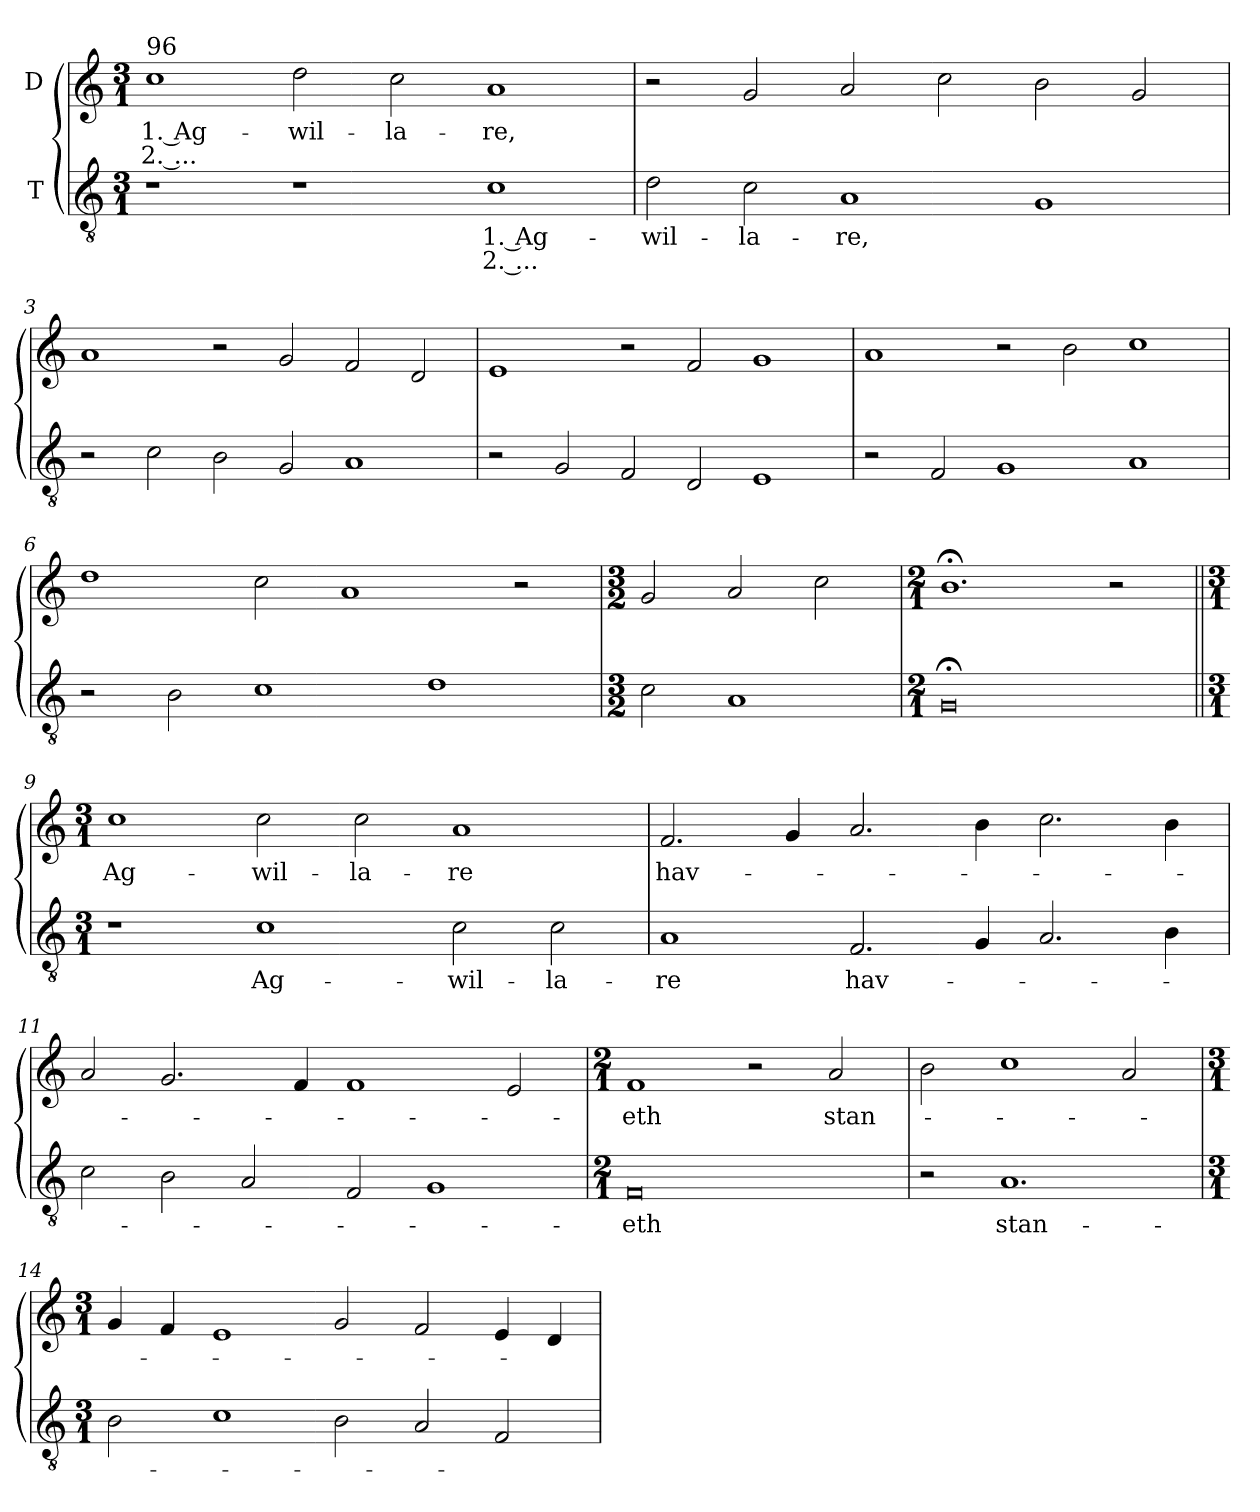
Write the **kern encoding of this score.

**kern	**text	**text	**kern	**text	**text
*part2	*part2	*part2	*part1	*part1	*part1
*staff2	*staff2	*staff2	*staff1	*staff1	*staff1
*I"T	*	*	*I"D	*	*
!!LO:PB:g=z
*clefGv2	*	*	*clefG2	*	*
*ITrd7c12	*	*	*	*	*
*k[]	*	*	*k[]	*	*
*C:	*	*	*C:	*	*
*M3/1	*	*	*M3/1	*	*
=1	=1	=1	=1	=1	=1
!	!	!	!LO:TX:a:t=96	!	!
!	!	!	!	!LO:LY:b:color=#000000	!LO:LY:b:color=#000000
1r	.	.	1cci\	1. Ag-	2. ...
!	!	!	!	!LO:LY:b:color=#000000	!
1r	.	.	2ddi\	-wil-	.
!	!	!	!	!LO:LY:b:color=#000000	!
.	.	.	2cci\	-la-	.
!	!LO:LY:b:color=#000000	!LO:LY:b:color=#000000	!	!	!
!	!	!	!	!LO:LY:b:color=#000000	!
1Ci\	1. Ag-	2. ...	1ai/	-re,	.
=2	=2	=2	=2	=2	=2
!	!LO:LY:b:color=#000000	!	!	!	!
2Di\	-wil-	.	2r	.	.
!	!LO:LY:b:color=#000000	!	!	!	!
2Ci\	-la-	.	2gi/	.	.
!	!LO:LY:b:color=#000000	!	!	!	!
1AAi/	-re,	.	2ai/	.	.
.	.	.	2cci\	.	.
1GGi/	.	.	2bi\	.	.
.	.	.	2gi/	.	.
=3	=3	=3	=3	=3	=3
2r	.	.	1ai/	.	.
2Ci\	.	.	.	.	.
2BBi\	.	.	2r	.	.
2GGi/	.	.	2gi/	.	.
1AAi/	.	.	2fi/	.	.
.	.	.	2di/	.	.
!!LO:LB:g=z
=4	=4	=4	=4	=4	=4
2r	.	.	1ei/	.	.
2GGi/	.	.	.	.	.
2FFi/	.	.	2r	.	.
2DDi/	.	.	2fi/	.	.
1EEi/	.	.	1gi/	.	.
=5	=5	=5	=5	=5	=5
2r	.	.	1ai/	.	.
2FFi/	.	.	.	.	.
1GGi/	.	.	2r	.	.
.	.	.	2bi\	.	.
1AAi/	.	.	1cci\	.	.
=6	=6	=6	=6	=6	=6
2r	.	.	1ddi\	.	.
2BBi\	.	.	.	.	.
1Ci\	.	.	2cci\	.	.
.	.	.	1ai/	.	.
1Di\	.	.	.	.	.
.	.	.	2r	.	.
=7	=7	=7	=7	=7	=7
*M3/2	*	*	*M3/2	*	*
2Ci\	.	.	2gi/	.	.
1AAi/	.	.	2ai/	.	.
.	.	.	2cci\	.	.
=8	=8	=8	=8	=8	=8
*M2/1	*	*	*M2/1	*	*
0GG;i/	.	.	1.b;i/	.	.
.	.	.	2r	.	.
!!LO:LB:g=z
=9||	=9||	=9||	=9||	=9||	=9||
*M3/1	*	*	*M3/1	*	*
!	!	!	!	!LO:LY:b:color=#000000	!
1r	.	.	1cci\	Ag-	.
!	!LO:LY:b:color=#000000	!	!	!	!
!	!	!	!	!LO:LY:b:color=#000000	!
1Ci\	Ag-	.	2cci\	-wil-	.
!	!	!	!	!LO:LY:b:color=#000000	!
.	.	.	2cci\	-la-	.
!	!LO:LY:b:color=#000000	!	!	!	!
!	!	!	!	!LO:LY:b:color=#000000	!
2Ci\	-wil-	.	1ai/	-re	.
!	!LO:LY:b:color=#000000	!	!	!	!
2Ci\	-la-	.	.	.	.
=10	=10	=10	=10	=10	=10
!	!LO:LY:b:color=#000000	!	!	!	!
!	!	!	!	!LO:LY:b:color=#000000	!
1AAi/	-re	.	2.fi/	hav-	.
.	.	.	4gi/	.	.
!	!LO:LY:b:color=#000000	!	!	!	!
2.FFi/	hav-	.	2.ai/	.	.
4GGi/	.	.	4bi\	.	.
2.AAi/	.	.	2.cci\	.	.
4BBi\	.	.	4bi\	.	.
=11	=11	=11	=11	=11	=11
2Ci\	.	.	2ai/	.	.
2BBi\	.	.	2.gi/	.	.
2AAi/	.	.	.	.	.
.	.	.	4fi/	.	.
2FFi/	.	.	1fi/	.	.
1GGi/	.	.	.	.	.
.	.	.	2ei/	.	.
=12	=12	=12	=12	=12	=12
*M2/1	*	*	*M2/1	*	*
!	!LO:LY:b:color=#000000	!	!	!	!
!	!	!	!	!LO:LY:b:color=#000000	!
0FFi/	-eth	.	1fi/	-eth	.
.	.	.	2r	.	.
!	!	!	!	!LO:LY:b:color=#000000	!
.	.	.	2ai/	stan-	.
=13	=13	=13	=13	=13	=13
2r	.	.	2bi\	.	.
!	!LO:LY:b:color=#000000	!	!	!	!
1.AAi/	stan-	.	1cci\	.	.
.	.	.	2ai/	.	.
!!LO:LB:g=z
=14	=14	=14	=14	=14	=14
*M3/1	*	*	*M3/1	*	*
2BBi\	.	.	4gi/	.	.
.	.	.	4fi/	.	.
1Ci\	.	.	1ei/	.	.
2BBi\	.	.	2gi/	.	.
2AAi/	.	.	2fi/	.	.
2FFi/	.	.	4ei/	.	.
.	.	.	4di/	.	.
=	=	=	=	=	=
*-	*-	*-	*-	*-	*-
